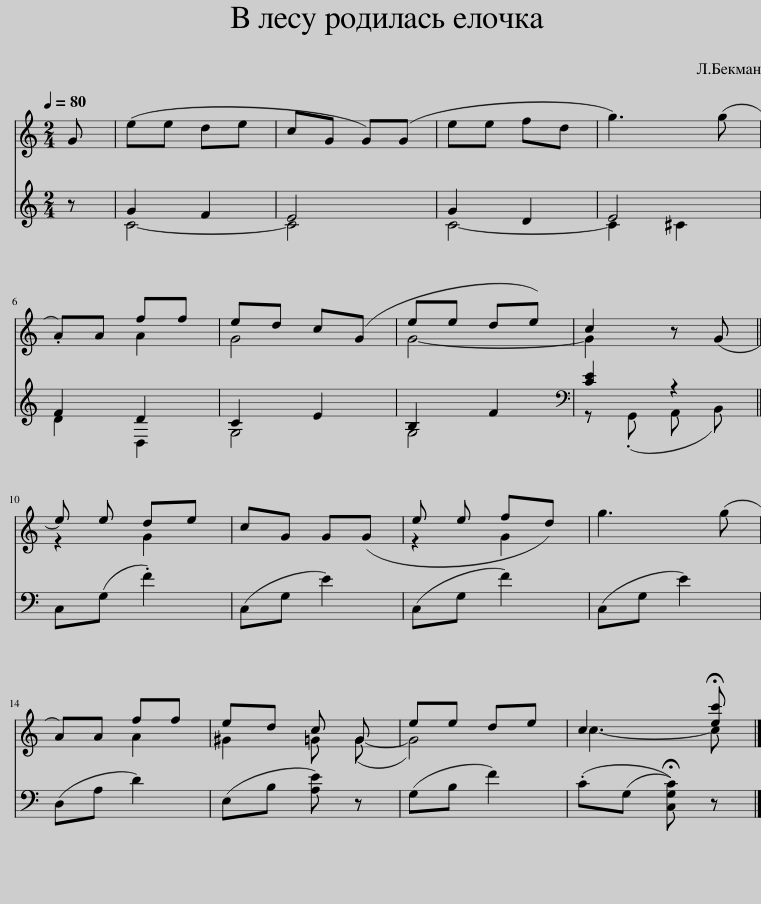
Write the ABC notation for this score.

X:1
%%score ( 1 2 ) ( 3 4 )
L:1/8
Q:1/4=80
M:2/4
I:linebreak $
K:C
V:1 treble
V:2 treble
V:3 treble
V:4 treble
V:1
 G | (ee de | cG G)(G | ee fd | g3) (g |$ %5
 .A)A ff | ed c(G | ee de) | c2 z (G ||$ e) e de | %10
 cG G(G | e e fd) | g3 (g |$ A)A ff | ed c G | %15
 ee de | c2 x !fermata![ec'] |] %17
V:2
 x | x4 | x4 | x4 | x4 |$ %5
 x2 A2 | G4 | G4- | G2 x2 ||$ z2 G2 | %10
 x4 | z2 G2 | x4 |$ x2 A2 | ^G2 =G (G- | %15
 G4) | c3- c |] %17
V:3
 z | G2 F2 | E4 | G2 D2 | E4 |$ %5
 F2 D2 | C2 E2 | B,2 F2 |[K:bass] [CE]2 z2 ||$ C,(G, .F2) | %10
 (C,G, E2) | (C,G, F2) | (C,G, E2) |$ (D,A, D2) | (E,B, [A,E]) z | %15
 (G,B, F2) | (.C(G, !fermata![C,G,C])) z |] %17
V:4
 x | C4- | C4 | C4- | C2 ^C2 |$ %5
 D2 D,2 | G,4 | G,4 |[K:bass] z (.G,, A,, B,,) ||$ x4 | %10
 x4 | x4 | x4 |$ x4 | x4 | %15
 x4 | x4 |] %17
